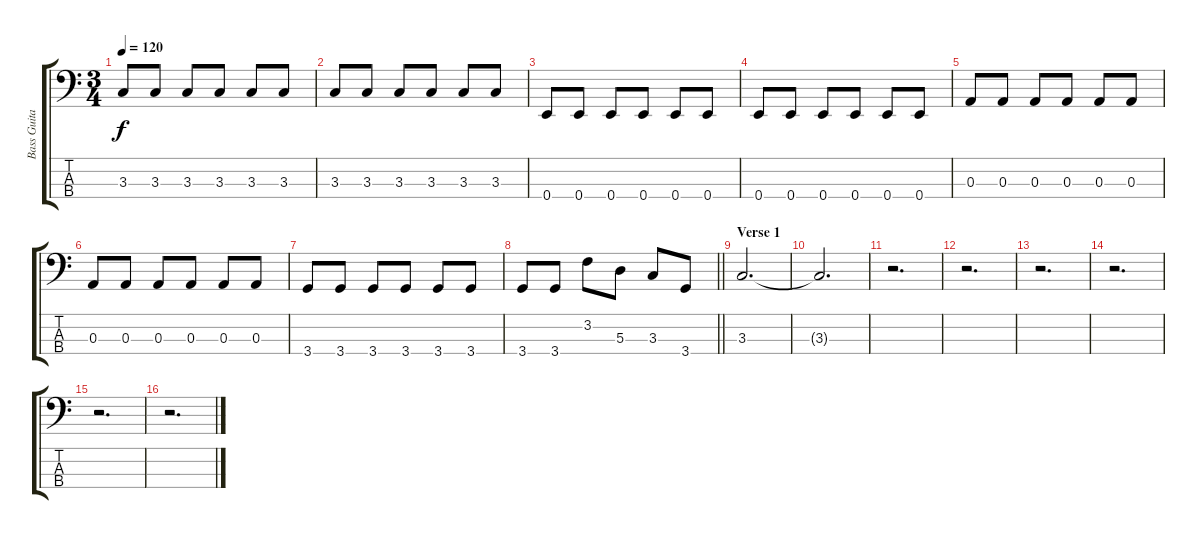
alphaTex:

\track ("Bass Guitar" "Bass Guita") {instrument electricbasspick}
\staff {score tabs}
\tuning (G2 D2 A1 E1) {hide}
\ts (3 4)
\tempo 120
\clef f4
\ks c
3.3.8{dy f} 3.3.8 3.3.8 3.3.8 3.3.8 3.3.8 |
3.3.8 3.3.8 3.3.8 3.3.8 3.3.8 3.3.8 |
0.4.8 0.4.8 0.4.8 0.4.8 0.4.8 0.4.8 |
0.4.8 0.4.8 0.4.8 0.4.8 0.4.8 0.4.8 |
0.3.8 0.3.8 0.3.8 0.3.8 0.3.8 0.3.8 |
0.3.8 0.3.8 0.3.8 0.3.8 0.3.8 0.3.8 |
3.4.8 3.4.8 3.4.8 3.4.8 3.4.8 3.4.8 |
\barLineRight lightlight
3.4.8 3.4.8 3.2.8 5.3.8 3.3.8 3.4.8 |
\section ("" "Verse 1")
3.3.2{d} |
3.3{t}.2{d} |
r.2{d} |
r.2{d} |
r.2{d} |
r.2{d} |
r.2{d} |
r.2{d}
